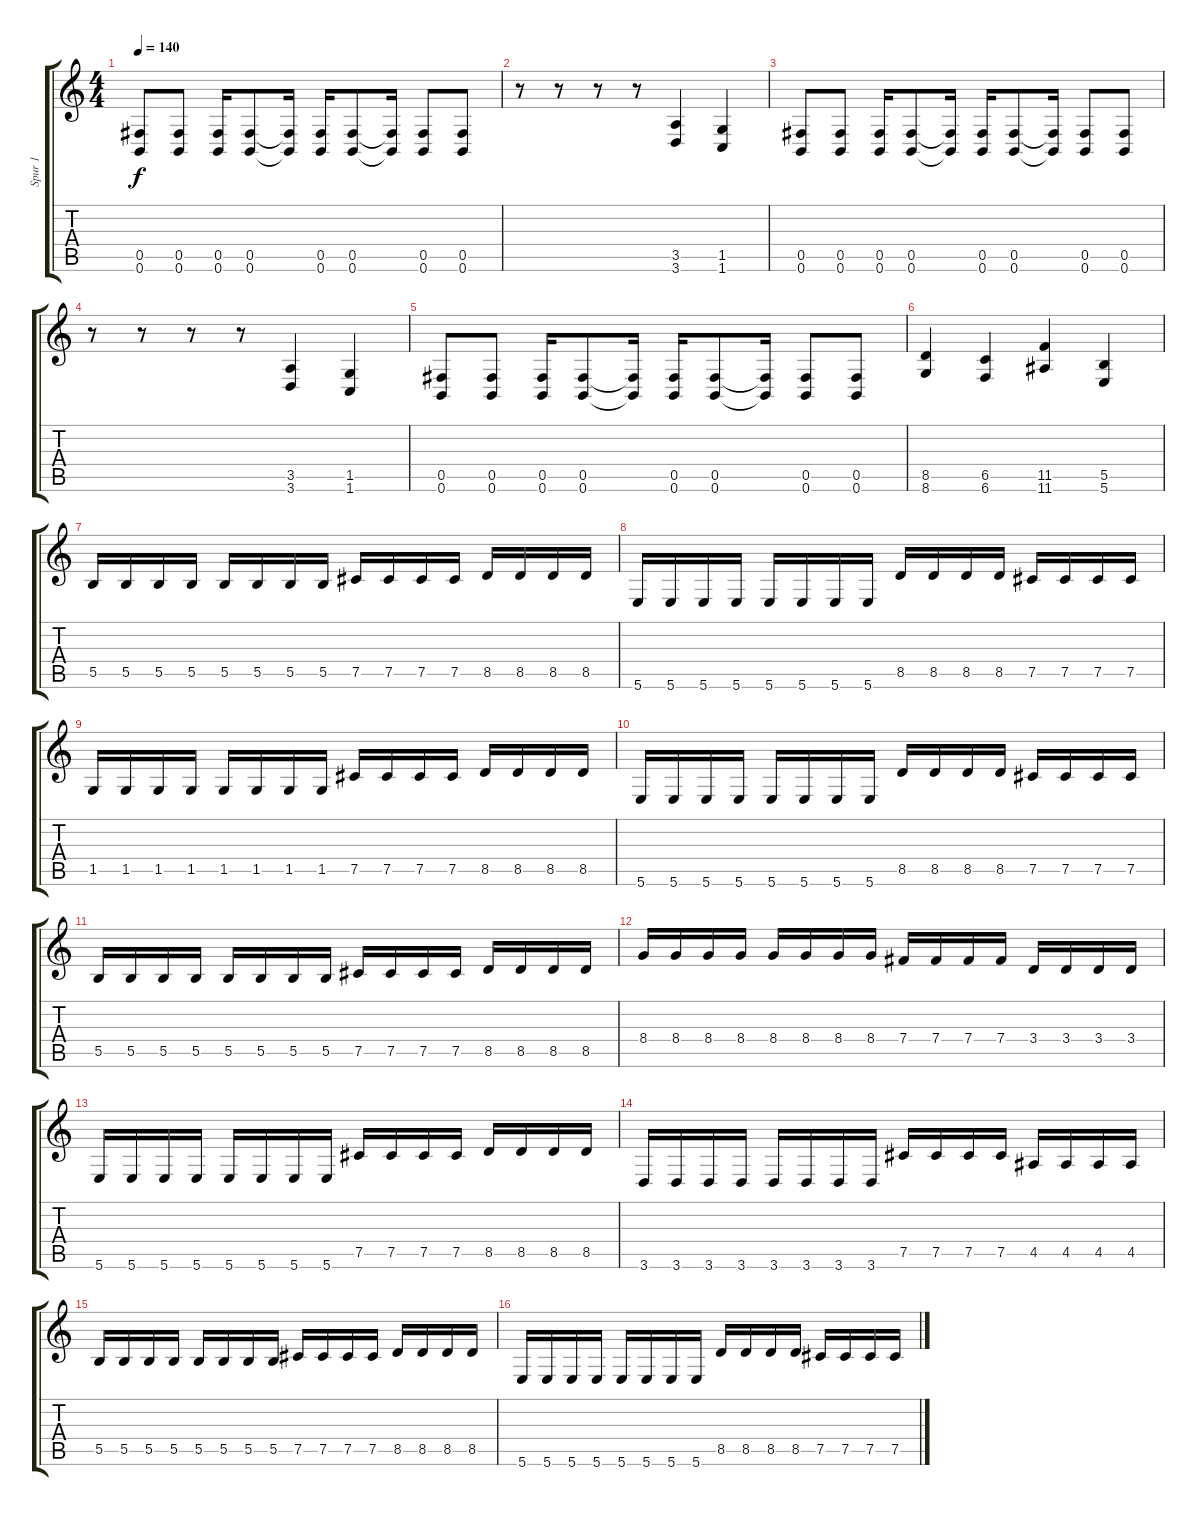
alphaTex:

\track ("Spur 1" "Spur 1") {instrument distortionguitar}
\staff {score tabs}
\tuning (Db4 Ab3 E3 B2 Gb2 B1) {hide}
\ts (4 4)
\tempo 140
\clef g2
\ks c
(0.5 0.6).8{dy f} (0.5 0.6).8 (0.5 0.6).16 (0.5 0.6).8 (0.5{t} 0.6{t}).16 (0.5 0.6).16 (0.5 0.6).8 (0.5{t} 0.6{t}).16 (0.5 0.6).8 (0.5 0.6).8 |
r.8 r.8 r.8 r.8 (3.5 3.6).4 (1.5 1.6).4 |
(0.5 0.6).8 (0.5 0.6).8 (0.5 0.6).16 (0.5 0.6).8 (0.5{t} 0.6{t}).16 (0.5 0.6).16 (0.5 0.6).8 (0.5{t} 0.6{t}).16 (0.5 0.6).8 (0.5 0.6).8 |
r.8 r.8 r.8 r.8 (3.5 3.6).4 (1.5 1.6).4 |
(0.5 0.6).8 (0.5 0.6).8 (0.5 0.6).16 (0.5 0.6).8 (0.5{t} 0.6{t}).16 (0.5 0.6).16 (0.5 0.6).8 (0.5{t} 0.6{t}).16 (0.5 0.6).8 (0.5 0.6).8 |
(8.5 8.6).4 (6.5 6.6).4 (11.5 11.6).4 (5.5 5.6).4 |
5.5.16 5.5.16 5.5.16 5.5.16 5.5.16 5.5.16 5.5.16 5.5.16 7.5.16 7.5.16 7.5.16 7.5.16 8.5.16 8.5.16 8.5.16 8.5.16 |
5.6.16 5.6.16 5.6.16 5.6.16 5.6.16 5.6.16 5.6.16 5.6.16 8.5.16 8.5.16 8.5.16 8.5.16 7.5.16 7.5.16 7.5.16 7.5.16 |
1.5.16 1.5.16 1.5.16 1.5.16 1.5.16 1.5.16 1.5.16 1.5.16 7.5.16 7.5.16 7.5.16 7.5.16 8.5.16 8.5.16 8.5.16 8.5.16 |
5.6.16 5.6.16 5.6.16 5.6.16 5.6.16 5.6.16 5.6.16 5.6.16 8.5.16 8.5.16 8.5.16 8.5.16 7.5.16 7.5.16 7.5.16 7.5.16 |
5.5.16 5.5.16 5.5.16 5.5.16 5.5.16 5.5.16 5.5.16 5.5.16 7.5.16 7.5.16 7.5.16 7.5.16 8.5.16 8.5.16 8.5.16 8.5.16 |
8.4.16 8.4.16 8.4.16 8.4.16 8.4.16 8.4.16 8.4.16 8.4.16 7.4.16 7.4.16 7.4.16 7.4.16 3.4.16 3.4.16 3.4.16 3.4.16 |
5.6.16 5.6.16 5.6.16 5.6.16 5.6.16 5.6.16 5.6.16 5.6.16 7.5.16 7.5.16 7.5.16 7.5.16 8.5.16 8.5.16 8.5.16 8.5.16 |
3.6.16 3.6.16 3.6.16 3.6.16 3.6.16 3.6.16 3.6.16 3.6.16 7.5.16 7.5.16 7.5.16 7.5.16 4.5.16 4.5.16 4.5.16 4.5.16 |
5.5.16 5.5.16 5.5.16 5.5.16 5.5.16 5.5.16 5.5.16 5.5.16 7.5.16 7.5.16 7.5.16 7.5.16 8.5.16 8.5.16 8.5.16 8.5.16 |
5.6.16 5.6.16 5.6.16 5.6.16 5.6.16 5.6.16 5.6.16 5.6.16 8.5.16 8.5.16 8.5.16 8.5.16 7.5.16 7.5.16 7.5.16 7.5.16
